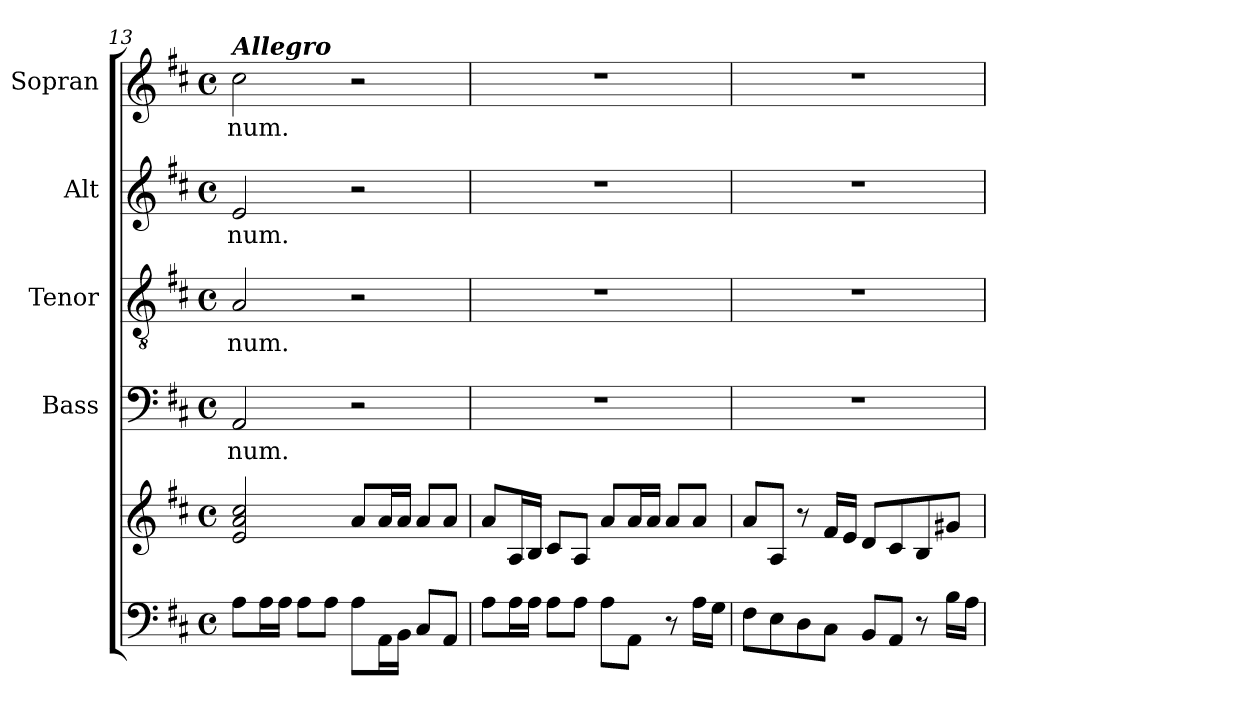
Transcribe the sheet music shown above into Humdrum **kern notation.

**kern	**kern	**kern	**text	**kern	**text	**kern	**text	**kern	**text
*part5	*part5	*part4	*part4	*part3	*part3	*part2	*part2	*part1	*part1
*staff6	*staff5	*staff4	*staff4	*staff3	*staff3	*staff2	*staff2	*staff1	*staff1
*	*	*I"Bass	*	*I"Tenor	*	*I"Alt	*	*I"Sopran	*
*	*	*I'B.	*	*I'T.	*	*I'A.	*	*I'S.	*
*clefF4	*clefG2	*clefF4	*	*clefGv2	*	*clefG2	*	*clefG2	*
*k[f#c#]	*k[f#c#]	*k[f#c#]	*	*k[f#c#]	*	*k[f#c#]	*	*k[f#c#]	*
*D:	*D:	*D:	*	*D:	*	*D:	*	*D:	*
*M4/4	*M4/4	*M4/4	*	*M4/4	*	*M4/4	*	*M4/4	*
*met(c)	*met(c)	*met(c)	*	*met(c)	*	*met(c)	*	*met(c)	*
=13	=13	=13	=13	=13	=13	=13	=13	=13	=13
!	!	!	!	!	!	!	!	!LO:TX:a:Bi:t=Allegro	!
!	!	!	!LO:LY:b	!	!LO:LY:b	!	!LO:LY:b	!	!LO:LY:b
8A\L	2e/ 2a/ 2cc#/	2AA/	-num.	2A/	-num.	2e/	-num.	2cc#\	-num.
16A\L	.	.	.	.	.	.	.	.	.
16A\JJ	.	.	.	.	.	.	.	.	.
8A\L	.	.	.	.	.	.	.	.	.
8A\J	.	.	.	.	.	.	.	.	.
8A\L	8a/L	2r	.	2r	.	2r	.	2r	.
16AA\L	16a/L	.	.	.	.	.	.	.	.
16BB\JJ	16a/JJ	.	.	.	.	.	.	.	.
8C#/L	8a/L	.	.	.	.	.	.	.	.
8AA/J	8a/J	.	.	.	.	.	.	.	.
!!LO:LB:g=z
=14	=14	=14	=14	=14	=14	=14	=14	=14	=14
8A\L	8a/L	1r	.	1r	.	1r	.	1r	.
16A\L	16A/L	.	.	.	.	.	.	.	.
16A\JJ	16B/JJ	.	.	.	.	.	.	.	.
8A\L	8c#/L	.	.	.	.	.	.	.	.
8A\J	8A/J	.	.	.	.	.	.	.	.
8A\L	8a/L	.	.	.	.	.	.	.	.
8AA\J	16a/L	.	.	.	.	.	.	.	.
.	16a/JJ	.	.	.	.	.	.	.	.
8r	8a/L	.	.	.	.	.	.	.	.
16A\LL	8a/J	.	.	.	.	.	.	.	.
16G\JJ	.	.	.	.	.	.	.	.	.
=15	=15	=15	=15	=15	=15	=15	=15	=15	=15
8F#\L	8a/L	1r	.	1r	.	1r	.	1r	.
8E\	8A/J	.	.	.	.	.	.	.	.
8D\	8r	.	.	.	.	.	.	.	.
8C#\J	16f#/LL	.	.	.	.	.	.	.	.
.	16e/JJ	.	.	.	.	.	.	.	.
8BB/L	8d/L	.	.	.	.	.	.	.	.
8AA/J	8c#/	.	.	.	.	.	.	.	.
8r	8B/	.	.	.	.	.	.	.	.
16B\LL	8g#X/J	.	.	.	.	.	.	.	.
16A\JJ	.	.	.	.	.	.	.	.	.
=	=	=	=	=	=	=	=	=	=
*-	*-	*-	*-	*-	*-	*-	*-	*-	*-
